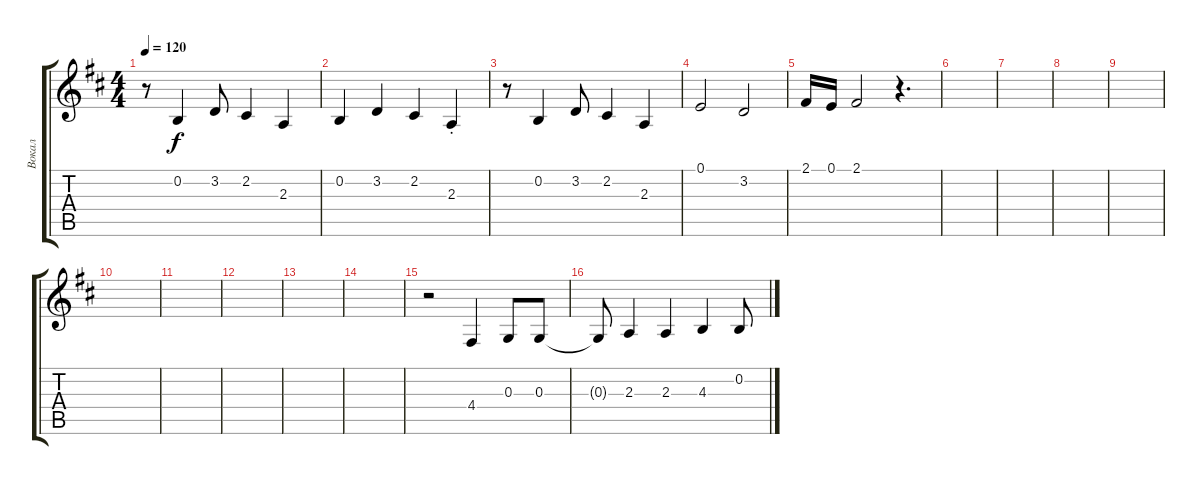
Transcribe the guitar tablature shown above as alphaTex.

\track ("Вокал" "Вокал") {instrument clarinet}
\staff {score tabs}
\tuning (E4 B3 G3 D3 A2 E2) {hide}
\ts (4 4)
\tempo 120
\clef g2
\ks d
r.8{dy f} 0.2.4 3.2.8 2.2.4 2.3.4 |
0.2.4 3.2.4 2.2.4 2.3{st}.4 |
r.8 0.2.4 3.2.8 2.2.4 2.3.4 |
0.1.2 3.2.2 |
2.1.16 0.1.16 2.1.2 r.4{d} |
\ks bminor
|
|
|
|
|
|
|
|
|
r.2 4.4.4 0.3.8 0.3.8 |
0.3{t}.8 2.3.4 2.3.4 4.3.4 0.2.8
